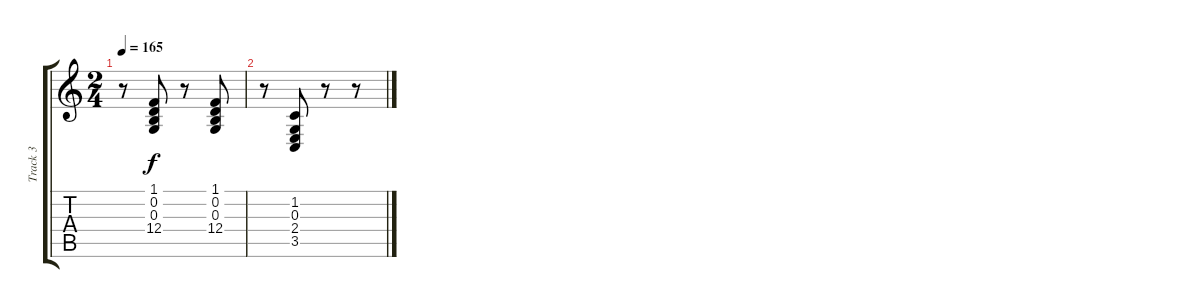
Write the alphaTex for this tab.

\track ("Track 3" "Track 3") {instrument accordion}
\staff {score tabs}
\tuning (E4 B3 G3 D3 A2 E2) {hide}
\ts (2 4)
\tempo 165
\clef g2
\ks c
r.8{dy f} (1.1 0.2 0.3 12.4).8 r.8 (1.1 0.2 0.3 12.4).8 |
r.8 (1.2 0.3 2.4 3.5).8 r.8 r.8
